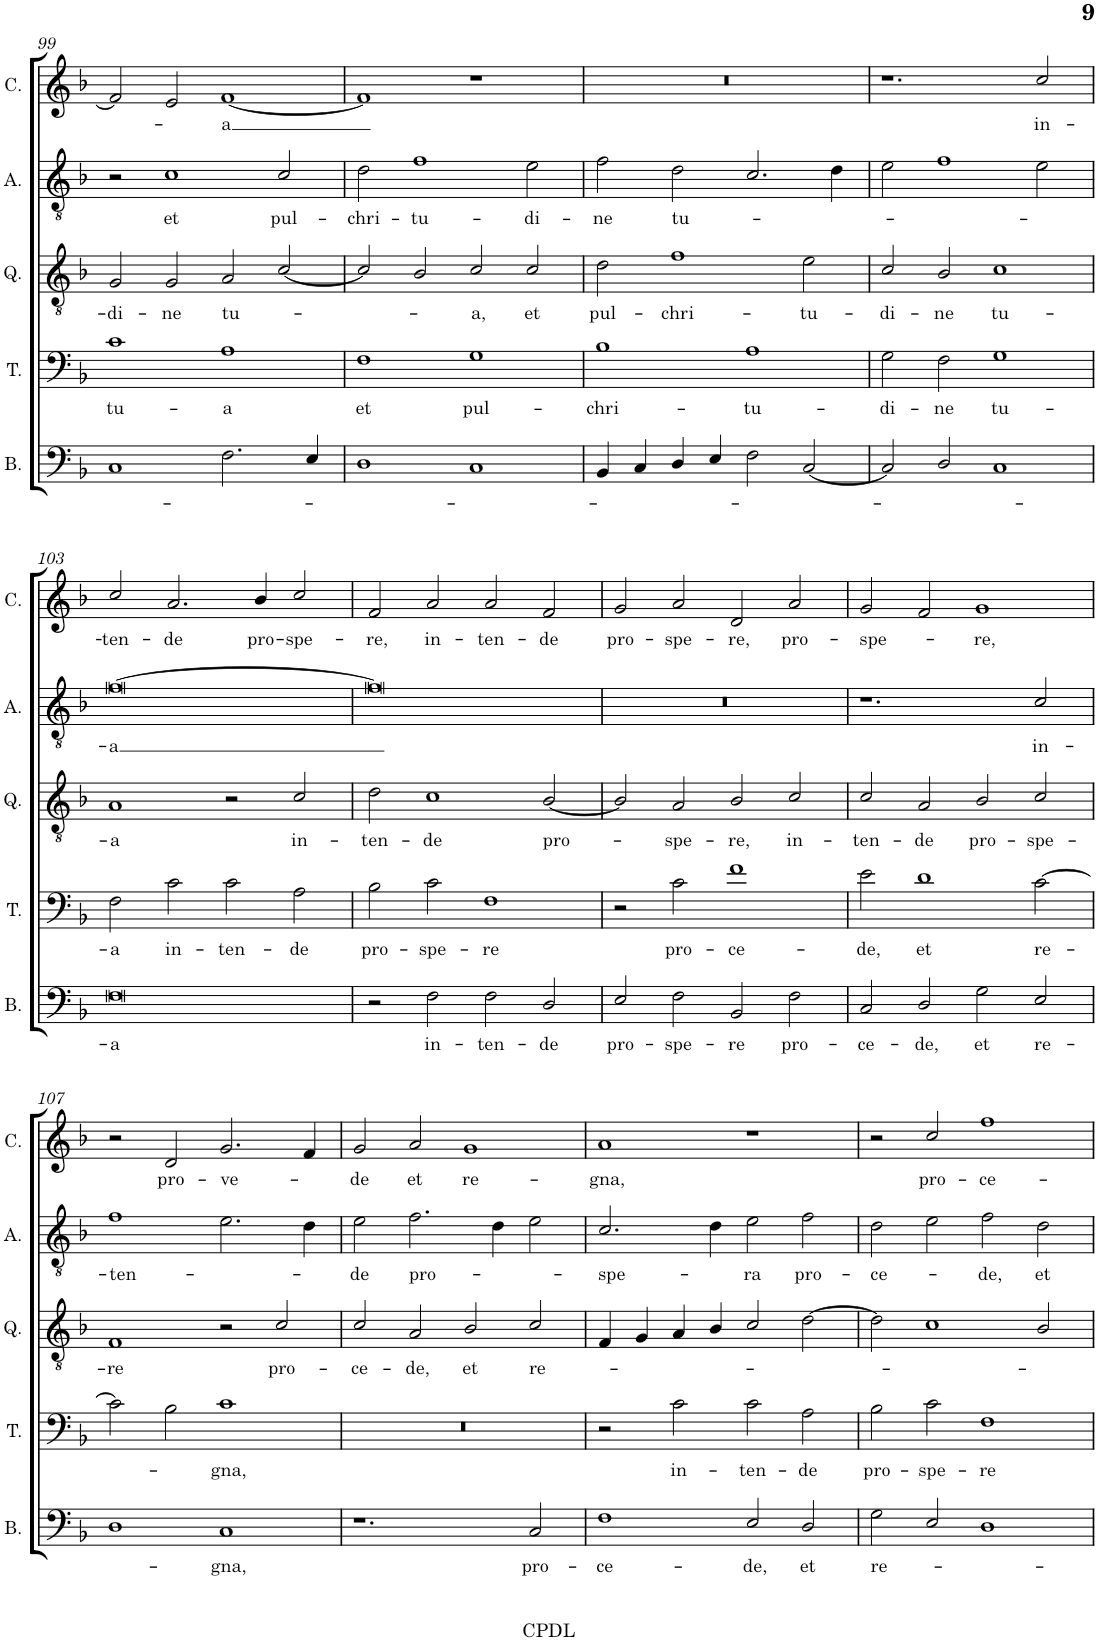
**kern	**text	**kern	**text	**kern	**text	**kern	**text	**kern	**text
*part5	*part5	*part4	*part4	*part3	*part3	*part2	*part2	*part1	*part1
*staff5	*staff5	*staff4	*staff4	*staff3	*staff3	*staff2	*staff2	*staff1	*staff1
*I"Bassus (F3)	*	*I"Tenor (C4)	*	*I"Quintus (C3)	*	*I"Altus (C2)	*	*I"Cantus (G2)	*
*I'B.	*	*I'T.	*	*I'Q.	*	*I'A.	*	*I'C.	*
!!LO:PB:g=z
*clefF4	*	*clefF4	*	*clefGv2	*	*clefGv2	*	*clefG2	*
*	*	*Trd7c12	*	*Trd7c12	*	*Trd7c12	*	*	*
*k[b-]	*	*k[b-]	*	*k[b-]	*	*k[b-]	*	*k[b-]	*
*F:	*	*F:	*	*F:	*	*F:	*	*F:	*
*M2/1	*	*M2/1	*	*M2/1	*	*M2/1	*	*M2/1	*
=99	=99	=99	=99	=99	=99	=99	=99	=99	=99
!	!	!	!LO:LY:b	!	!LO:LY:b	!	!	!	!
1C	.	1c	tu-	2G/	-di-	2r	.	2f/]	.
!	!	!	!	!	!LO:LY:b	!	!LO:LY:b	!	!
.	.	.	.	2G/	-ne	1c	et	2e/	.
!	!	!	!LO:LY:b	!	!LO:LY:b	!	!	!	!LO:LY:b
2.F\	.	1A	-a	2A/	tu-	.	.	[1f	-a
!	!	!	!	!	!	!	!LO:LY:b	!	!
.	.	.	.	[2c/	.	2c/	pul-	.	.
4E/	.	.	.	.	.	.	.	.	.
=100	=100	=100	=100	=100	=100	=100	=100	=100	=100
!	!	!	!LO:LY:b	!	!	!	!LO:LY:b	!	!
1D	.	1F	et	2c/]	.	2d\	-chri-	1f]	.
!	!	!	!	!	!	!	!LO:LY:b	!	!
.	.	.	.	2B-/	.	1f	-tu-	.	.
!	!	!	!LO:LY:b	!	!LO:LY:b	!	!	!	!
1C	.	1G	pul-	2c/	-a,	.	.	1r	.
!	!	!	!	!	!LO:LY:b	!	!LO:LY:b	!	!
.	.	.	.	2c/	et	2e\	-di-	.	.
=101	=101	=101	=101	=101	=101	=101	=101	=101	=101
!	!	!	!LO:LY:b	!	!LO:LY:b	!	!LO:LY:b	!	!
4BB-/	.	1B-	-chri-	2d\	pul-	2f\	-ne	0r	.
4C/	.	.	.	.	.	.	.	.	.
!	!	!	!	!	!LO:LY:b	!	!LO:LY:b	!	!
4D/	.	.	.	1f	-chri-	2d\	tu-	.	.
4E/	.	.	.	.	.	.	.	.	.
!	!	!	!LO:LY:b	!	!	!	!	!	!
2F\	.	1A	-tu-	.	.	2.c/	.	.	.
!	!	!	!	!	!LO:LY:b	!	!	!	!
[2C/	.	.	.	2e\	-tu-	.	.	.	.
.	.	.	.	.	.	4d\	.	.	.
=102	=102	=102	=102	=102	=102	=102	=102	=102	=102
!	!	!	!LO:LY:b	!	!LO:LY:b	!	!	!	!
2C/]	.	2G\	-di-	2c/	-di-	2e\	.	1.r	.
!	!	!	!LO:LY:b	!	!LO:LY:b	!	!	!	!
2D/	.	2F\	-ne	2B-/	-ne	1f	.	.	.
!	!	!	!LO:LY:b	!	!LO:LY:b	!	!	!	!
1C	.	1G	tu-	1c	tu-	.	.	.	.
!	!	!	!	!	!	!	!	!	!LO:LY:b
.	.	.	.	.	.	2e\	.	2cc/	in-
!!LO:LB:g=z
=103	=103	=103	=103	=103	=103	=103	=103	=103	=103
!	!LO:LY:b	!	!LO:LY:b	!	!LO:LY:b	!	!LO:LY:b	!	!LO:LY:b
0F	-a	2F\	-a	1A	-a	[0f	-a	2cc/	-ten-
!	!	!	!LO:LY:b	!	!	!	!	!	!LO:LY:b
.	.	2c\	in-	.	.	.	.	2.a/	-de
!	!	!	!LO:LY:b	!	!	!	!	!	!
.	.	2c\	-ten-	2r	.	.	.	.	.
!	!	!	!	!	!	!	!	!	!LO:LY:b
.	.	.	.	.	.	.	.	4b-/	pro-
!	!	!	!LO:LY:b	!	!LO:LY:b	!	!	!	!LO:LY:b
.	.	2A\	-de	2c/	in-	.	.	2cc/	-spe-
=104	=104	=104	=104	=104	=104	=104	=104	=104	=104
!	!	!	!LO:LY:b	!	!LO:LY:b	!	!	!	!LO:LY:b
2r	.	2B-\	pro-	2d\	-ten-	0f]	.	2f/	-re,
!	!LO:LY:b	!	!LO:LY:b	!	!LO:LY:b	!	!	!	!LO:LY:b
2F\	in-	2c\	-spe-	1c	-de	.	.	2a/	in-
!	!LO:LY:b	!	!LO:LY:b	!	!	!	!	!	!LO:LY:b
2F\	-ten-	1F	-re	.	.	.	.	2a/	-ten-
!	!LO:LY:b	!	!	!	!LO:LY:b	!	!	!	!LO:LY:b
2D/	-de	.	.	[2B-/	pro-	.	.	2f/	-de
=105	=105	=105	=105	=105	=105	=105	=105	=105	=105
!	!LO:LY:b	!	!	!	!	!	!	!	!LO:LY:b
2E/	pro-	2r	.	2B-/]	.	0r	.	2g/	pro-
!	!LO:LY:b	!	!LO:LY:b	!	!LO:LY:b	!	!	!	!LO:LY:b
2F\	-spe-	2c\	pro-	2A/	-spe-	.	.	2a/	-spe-
!	!LO:LY:b	!	!LO:LY:b	!	!LO:LY:b	!	!	!	!LO:LY:b
2BB-/	-re	1f	-ce-	2B-/	-re,	.	.	2d/	-re,
!	!LO:LY:b	!	!	!	!LO:LY:b	!	!	!	!LO:LY:b
2F\	pro-	.	.	2c/	in-	.	.	2a/	pro-
=106	=106	=106	=106	=106	=106	=106	=106	=106	=106
!	!LO:LY:b	!	!LO:LY:b	!	!LO:LY:b	!	!	!	!LO:LY:b
2C/	-ce-	2e\	-de,	2c/	-ten-	1.r	.	2g/	-spe-
!	!LO:LY:b	!	!LO:LY:b	!	!LO:LY:b	!	!	!	!
2D/	-de,	1d	et	2A/	-de	.	.	2f/	.
!	!LO:LY:b	!	!	!	!LO:LY:b	!	!	!	!LO:LY:b
2G\	et	.	.	2B-/	pro-	.	.	1g	-re,
!	!LO:LY:b	!	!LO:LY:b	!	!LO:LY:b	!	!LO:LY:b	!	!
2E/	re-	[2c\	re-	2c/	-spe-	2c/	in-	.	.
!!LO:LB:g=z
=107	=107	=107	=107	=107	=107	=107	=107	=107	=107
!	!	!	!	!	!LO:LY:b	!	!LO:LY:b	!	!
1D	.	2c\]	.	1F	-re	1f	-ten-	2r	.
!	!	!	!	!	!	!	!	!	!LO:LY:b
.	.	2B-\	.	.	.	.	.	2d/	pro-
!	!LO:LY:b	!	!LO:LY:b	!	!	!	!	!	!LO:LY:b
1C	-gna,	1c	-gna,	2r	.	2.e\	.	2.g/	-ve-
!	!	!	!	!	!LO:LY:b	!	!	!	!
.	.	.	.	2c/	pro-	.	.	.	.
.	.	.	.	.	.	4d\	.	4f/	.
=108	=108	=108	=108	=108	=108	=108	=108	=108	=108
!	!	!	!	!	!LO:LY:b	!	!LO:LY:b	!	!LO:LY:b
1.r	.	0r	.	2c/	-ce-	2e\	-de	2g/	-de
!	!	!	!	!	!LO:LY:b	!	!LO:LY:b	!	!LO:LY:b
.	.	.	.	2A/	-de,	2.f\	pro-	2a/	et
!	!	!	!	!	!LO:LY:b	!	!	!	!LO:LY:b
.	.	.	.	2B-/	et	.	.	1g	re-
.	.	.	.	.	.	4d\	.	.	.
!	!LO:LY:b	!	!	!	!LO:LY:b	!	!	!	!
2C/	pro-	.	.	2c/	re-	2e\	.	.	.
=109	=109	=109	=109	=109	=109	=109	=109	=109	=109
!	!LO:LY:b	!	!	!	!	!	!LO:LY:b	!	!LO:LY:b
1F	-ce-	2r	.	4F/	.	2.c/	-spe-	1a	-gna,
.	.	.	.	4G/	.	.	.	.	.
!	!	!	!LO:LY:b	!	!	!	!	!	!
.	.	2c\	in-	4A/	.	.	.	.	.
.	.	.	.	4B-/	.	4d\	.	.	.
!	!LO:LY:b	!	!LO:LY:b	!	!	!	!LO:LY:b	!	!
2E/	-de,	2c\	-ten-	2c/	.	2e\	-ra	1r	.
!	!LO:LY:b	!	!LO:LY:b	!	!	!	!LO:LY:b	!	!
2D/	et	2A\	-de	[2d\	.	2f\	pro-	.	.
=110	=110	=110	=110	=110	=110	=110	=110	=110	=110
!	!LO:LY:b	!	!LO:LY:b	!	!	!	!LO:LY:b	!	!
2G\	re-	2B-\	pro-	2d\]	.	2d\	-ce-	2r	.
!	!	!	!LO:LY:b	!	!	!	!	!	!LO:LY:b
2E/	.	2c\	-spe-	1c	.	2e\	.	2cc/	pro-
!	!	!	!LO:LY:b	!	!	!	!LO:LY:b	!	!LO:LY:b
1D	.	1F	-re	.	.	2f\	-de,	1ff	-ce-
!	!	!	!	!	!	!	!LO:LY:b	!	!
.	.	.	.	2B-/	.	2d\	et	.	.
=	=	=	=	=	=	=	=	=	=
*-	*-	*-	*-	*-	*-	*-	*-	*-	*-
